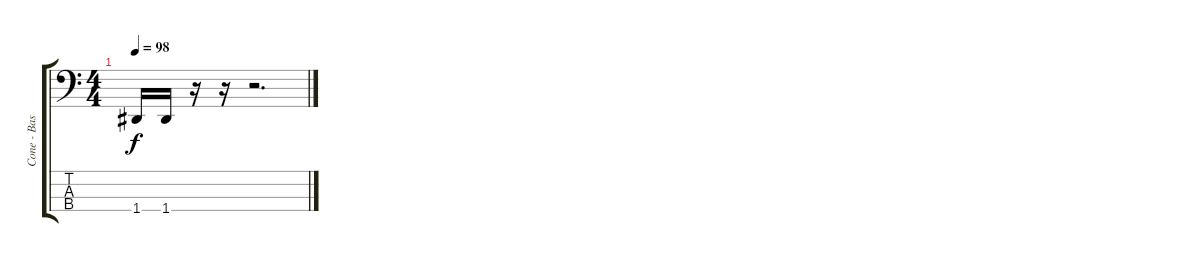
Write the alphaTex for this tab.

\track ("Cone - Bass" "Cone - Bas") {instrument electricbasspick}
\staff {score tabs}
\tuning (G2 D2 A1 D1) {hide}
\ts (4 4)
\tempo 98
\clef f4
\ks c
1.4.16{dy f} 1.4.16 r.16 r.16 r.2{d}
